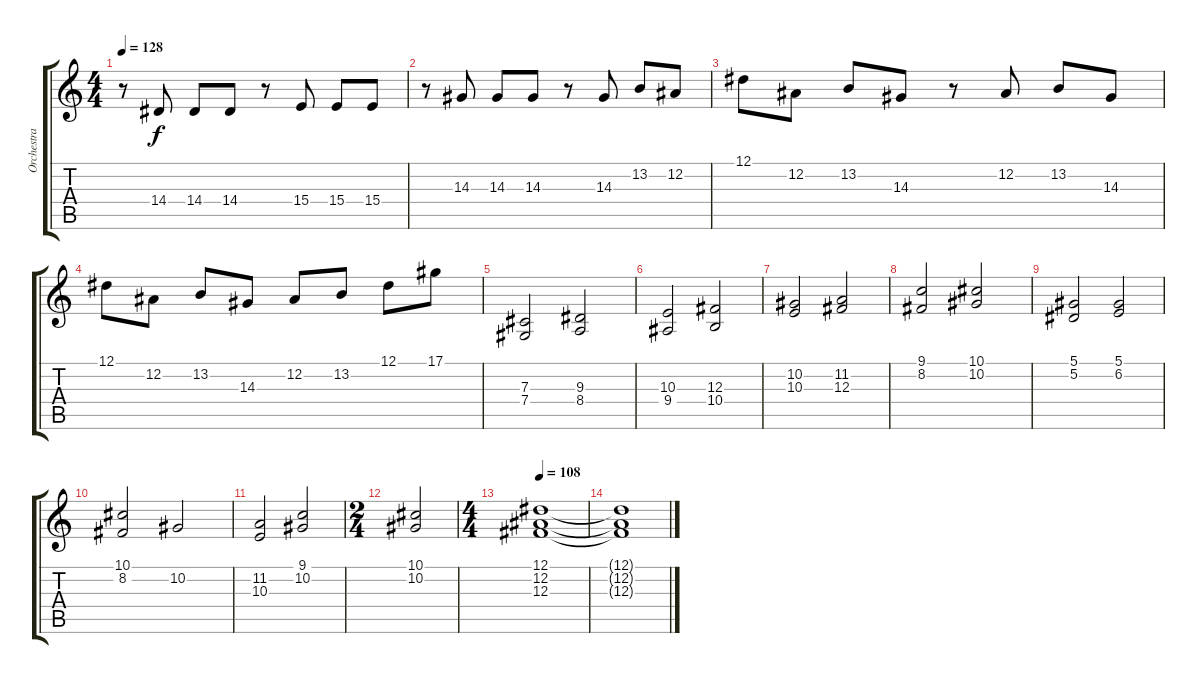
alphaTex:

\track ("Orchestra" "Orchestra") {instrument stringensemble1}
\staff {score tabs}
\tuning (Eb4 Bb3 Gb3 Db3 Ab2 Eb2) {hide}
\ts (4 4)
\tempo 128
\clef g2
\ks c
r.8{dy f} 14.4.8 14.4.8 14.4.8 r.8 15.4.8 15.4.8 15.4.8 |
r.8 14.3.8 14.3.8 14.3.8 r.8 14.3.8 13.2.8 12.2.8 |
12.1.8 12.2.8 13.2.8 14.3.8 r.8 12.2.8 13.2.8 14.3.8 |
12.1.8 12.2.8 13.2.8 14.3.8 12.2.8 13.2.8 12.1.8 17.1.8 |
(7.3 7.4).2 (9.3 8.4).2 |
(10.3 9.4).2 (12.3 10.4).2 |
(10.2 10.3).2 (11.2 12.3).2 |
(9.1 8.2).2 (10.1 10.2).2 |
(5.1 5.2).2 (5.1 6.2).2 |
(10.1 8.2).2 10.2.2 |
(11.2 10.3).2 (9.1 10.2).2 |
\ts (2 4)
(10.1 10.2).2 |
\ts (4 4)
\tempo 108
(12.1 12.2 12.3).1 |
(12.1{t} 12.2{t} 12.3{t}).1
